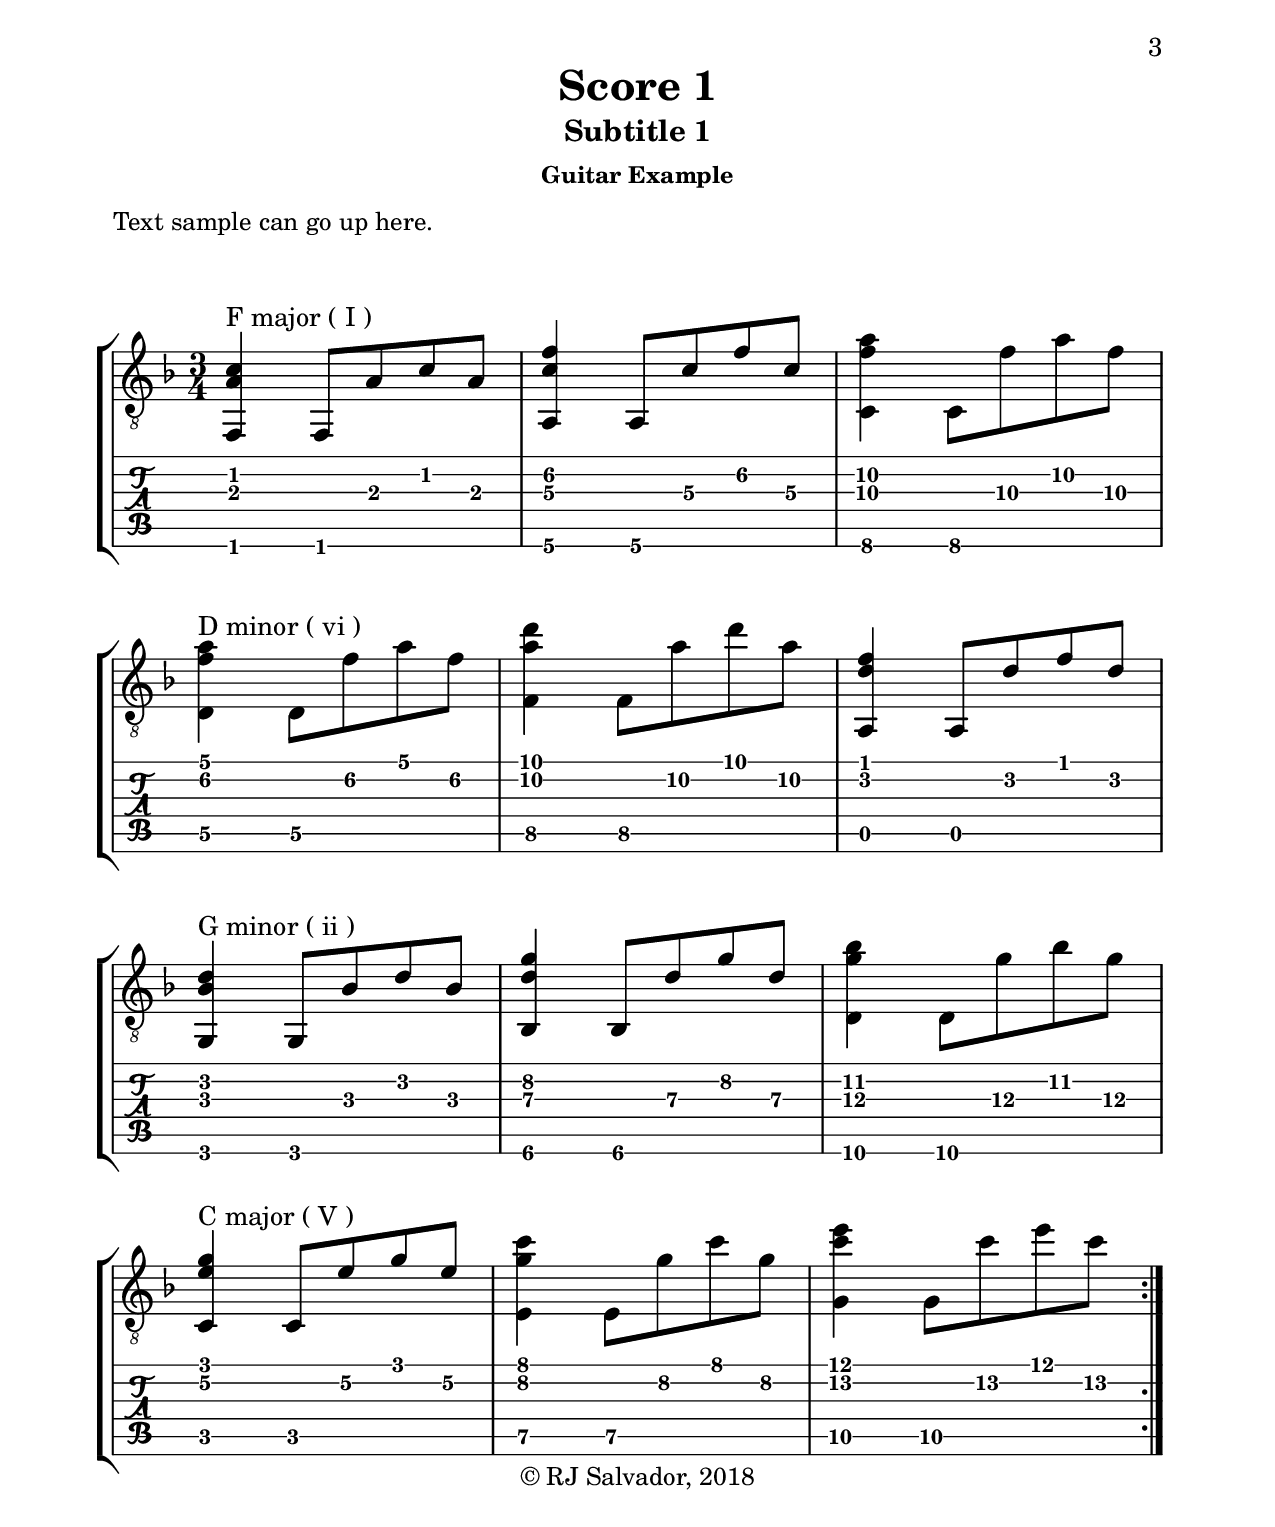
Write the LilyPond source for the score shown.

\version "2.18.2"
\language "english"

authorName = "RJ Salvador"
authorEmail = "rjsalvadorr@gmail.com"


\header {
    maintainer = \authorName
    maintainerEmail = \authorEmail
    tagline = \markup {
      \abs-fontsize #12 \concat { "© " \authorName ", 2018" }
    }
}

\paper {
    #(set-paper-size "letter")
    top-margin = 0.66\in
    left-margin = 0.75\in
    right-margin = 0.75\in
    bottom-margin = 0.66\in
}

#(set-global-staff-size 23)



%%%%%%%%%%%%%%%%%%%%%%%%%%%%%%%%%%%%%%%%%%%%%%%%%%%%%%%%%%%%%%%%%%%%%%%%%%%%%%%
%%%%%%%%%% MUSIC
%%%%%%%%%%%%%%%%%%%%%%%%%%%%%%%%%%%%%%%%%%%%%%%%%%%%%%%%%%%%%%%%%%%%%%%%%%%%%%%

guitarExample = {
  \clef "treble_8"
  \time 3/4
  \key f \major

  <f, a c'>4^"F major ( I )" f,8[ a c' a]

  <a, c' f'>4 a,8 c' f' c'

  <c f' a'>4 c8 f' a' f' \break


  <d f' a'>4^"D minor ( vi )" d8 f' a' f'

  <f a' d''>4 f8 a' d'' a'

  <a, d' f'>4 a,8 d' f' d' \break


  <g, bf d'>4^"G minor ( ii )" g,8 bf d' bf

  <bf, d' g'>4 bf,8 d' g' d'

  <d g' bf'>4 d8 g' bf' g' \break


  <c e' g'>4^"C major ( V )" c8 e' g' e'

  <e g' c''>4 e8 g' c'' g'

  <g c'' e''>4 g8 c'' e'' c'' \break

  \bar ":|."
}

guitarExampleTab = {
  \time 3/4

  <f, a c'>4 f,8 a c' a

  <a,\6 c'\3 f'\2>4 a,8\6 c'\3 f'\2 c'\3

  <c\6 f'\3 a'\2>4 c8\6 f'\3 a'\2 f'\3


  <d\5 f'\2 a'\1>4 d8\5 f'\2 a'\1 f'\2

  <f\5 a'\2 d''\1>4 f8\5 a'\2 d''\1 a'\2

  <a,\5 d'\2 f'\1>4 a,8\5 d'\2 f'\1 d'\2


  <g, bf d'>4 g,8 bf d' bf

  <bf,\6 d'\3 g'\2>4 bf,8\6 d'\3 g'\2 d'\3

  <d\6 g'\3 bf'\2>4 d8\6 g'\3 bf'\2 g'\3


  <c e' g'>4 c8 e'\2 g' e'\2

  <e\5 g'\2 c''\1>4 e8\5 g'\2 c''\1 g'\2

  <g\5 c''\2 e''\1>4 g8\5 c''\2 e''\1 c''\2
}



%%%%%%%%%%%%%%%%%%%%%%%%%%%%%%%%%%%%%%%%%%%%%%%%%%%%%%%%%%%%%%%%%%%%%%%%%%%%%%%
%%%%%%%%%% SCORE
%%%%%%%%%%%%%%%%%%%%%%%%%%%%%%%%%%%%%%%%%%%%%%%%%%%%%%%%%%%%%%%%%%%%%%%%%%%%%%%

\book {
  \bookpart {
    \header {
      title = "Template"
      subtitle = "Title Page"
    }

    \paper {
      top-markup-spacing.basic-distance = #20
      left-margin = 1.5\in
      right-margin = 1.5\in
    }

    \markup {
      \fill-line {
        \center-column {
          \hspace #0
          \hspace #0
          "Text can go here."
        }
      }
    }
  }

  \bookpart {
    \paper {
      indent = 0\mm
      print-page-number = false

      top-margin = 1.5\in
      left-margin = 1.75\in
      right-margin = 1.75\in
      bottom-margin = 1.5\in

      tocTitleMarkup = \markup \huge \bold \column {
        \fill-line { \null "Table of Contents" \null }
        \hspace #1
      }
      tocItemMarkup = \tocItemWithDotsMarkup
    }

    \markuplist \table-of-contents
  }

  \bookpart {
    \tocItem \markup { "TOC item" }
    \header {
      title = "Score 1"
      subtitle = "Subtitle 1"
      subsubtitle = "Guitar Example"
    }
    \paper {
      system-system-spacing.basic-distance = #16
    }

    \markup {
      \column {
        \hspace #0
        \wordwrap \abs-fontsize #12 {
          Text sample can go up here.
        }
        \hspace #0
        \hspace #0
      }
    }

    \score {
      \layout {
        \omit Voice.StringNumber
        indent = 0.0\cm
      }

      \new StaffGroup <<
        \new Staff <<
          \override Score.BarNumber.transparent = ##t
          \guitarExample
        >>
        \new TabStaff <<
          \set TabStaff.restrainOpenStrings = ##t
          \guitarExampleTab
        >>
      >>
    }
  }
}
